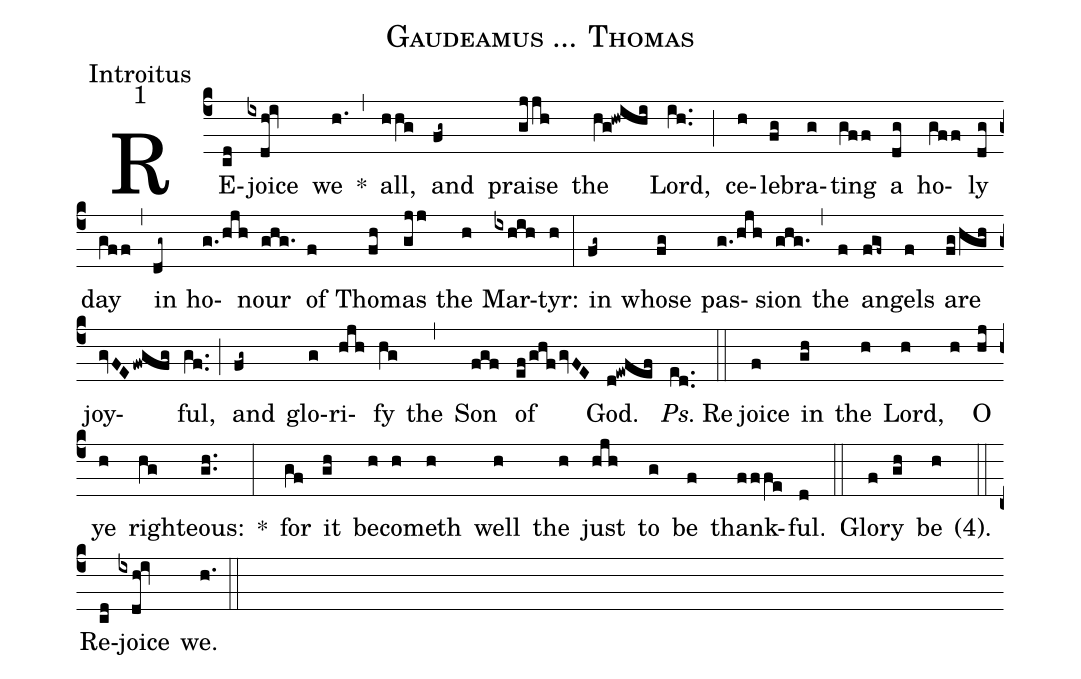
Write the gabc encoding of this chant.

name:Gaudeamus ... Thomas;
office-part:Introitus;
mode:1;
%%
(c4) RE(cd)joice(ixdh!iv) we(h.) *(,) all,(hhg) and(fg~) praise(gjjh) the(hg!hwihi) Lord,(ih..) (;) ce(h)le(fg)bra(g)ting(gff) a(dg) ho(gff)ly(dg) day(gff) (,) in(dg~) ho(g./hjh)nour(ghg.) of(f) Tho(fh)mas(gjj) the(h) Mar(ixhih)tyr:(h) (:) in(fg~) whose(fg) pas(g./hjh)sion(ghg.) (,) the(f) an(fgf~)gels(f) are(fg/hgh) joy(gvFEfwgfg)ful,(gf..) (;) and(fg~) glo(g)ri(hjh)fy(hg) the(,) Son(fgf) of(ef/ghf/gvFE) God.(d!ewfef) <i>Ps.</i>(ed..) Re(::)joice(f) in(gh) the(h) Lord,(h) (h) O(hj) ye(h) righ(hg)teous:(gh..) *(:) for(gf) it(gh) be(h)com(h)eth(h) well(h) the(h) just(hjh) to(g) be(f) thank(fffe)ful.(d) (::) Glo(f)ry(gh) be(h) <v>(</v>4<v>)</v>.(::) Re(cd)joice(ixdh!iv) we.(h.) (::)
